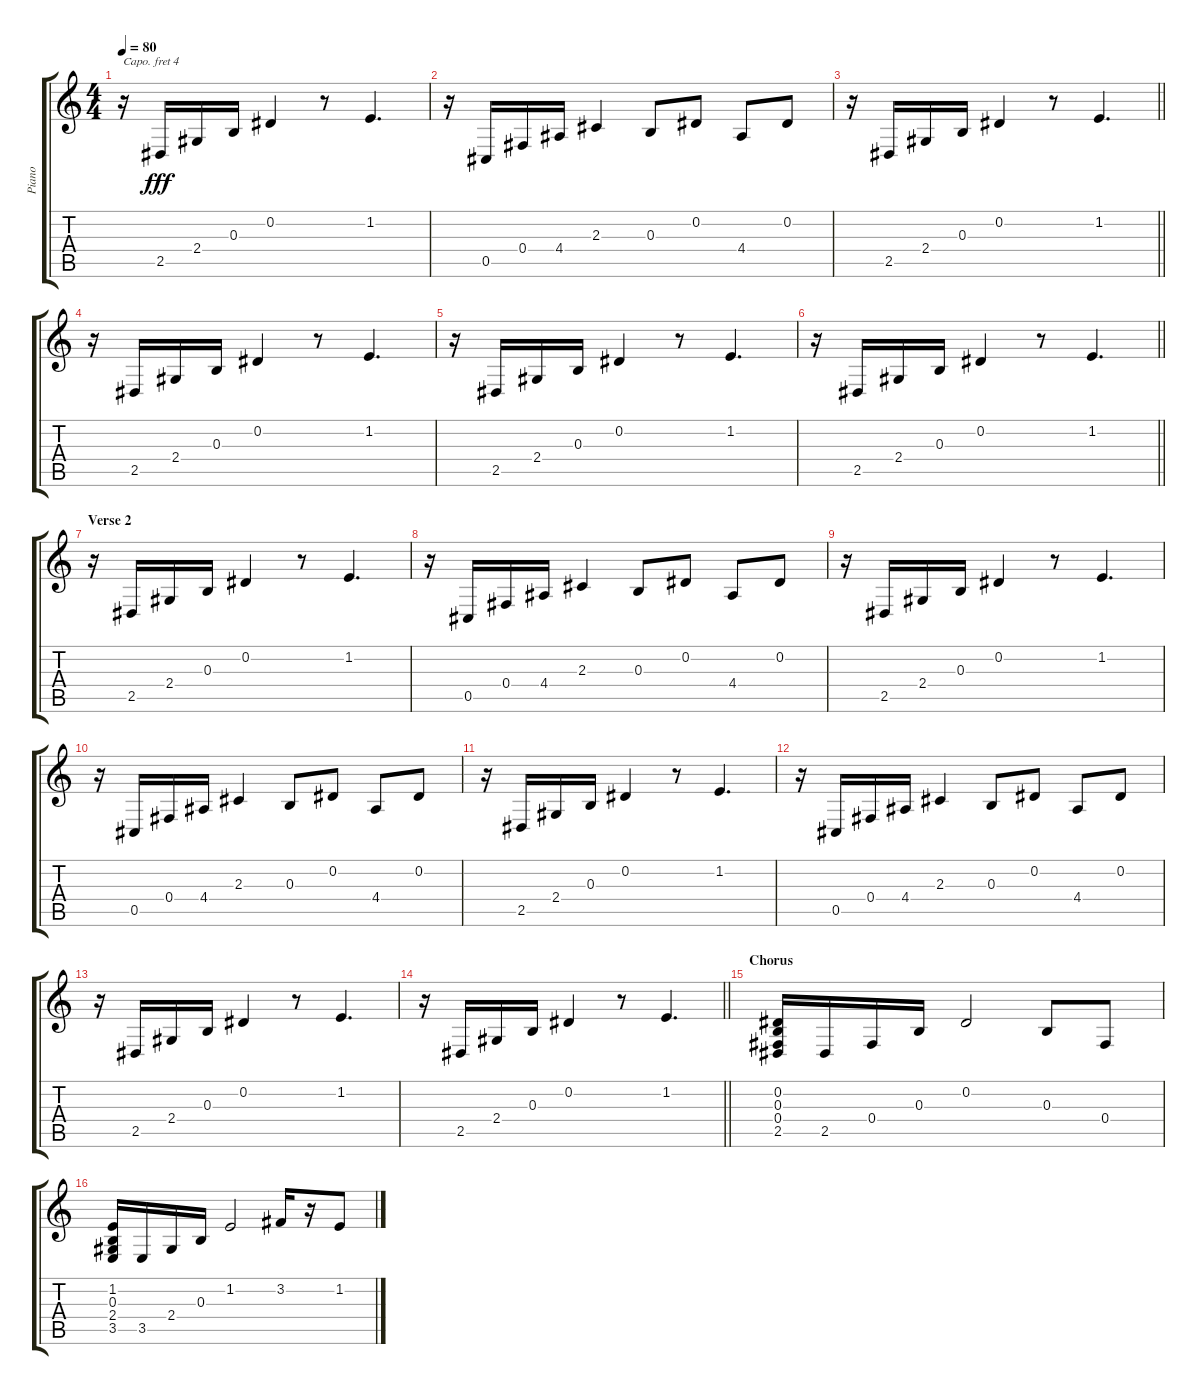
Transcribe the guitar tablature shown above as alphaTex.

\track ("Piano" "Piano") {instrument brightacousticpiano}
\staff {score tabs}
\capo 4
\tuning (E4 B3 G3 D3 A2 E2) {hide}
\ts (4 4)
\tempo 80
\clef g2
\ks c
r.16{dy fff} 2.5.16 2.4.16 0.3.16 0.2.4 r.8 1.2.4{d} |
r.16 0.5.16 0.4.16 4.4.16 2.3.4 0.3.8 0.2.8 4.4.8 0.2.8 |
\barLineRight lightlight
r.16 2.5.16 2.4.16 0.3.16 0.2.4 r.8 1.2.4{d} |
r.16 2.5.16 2.4.16 0.3.16 0.2.4 r.8 1.2.4{d} |
r.16 2.5.16 2.4.16 0.3.16 0.2.4 r.8 1.2.4{d} |
\barLineRight lightlight
r.16 2.5.16 2.4.16 0.3.16 0.2.4 r.8 1.2.4{d} |
\section ("" "Verse 2")
r.16 2.5.16 2.4.16 0.3.16 0.2.4 r.8 1.2.4{d} |
r.16 0.5.16 0.4.16 4.4.16 2.3.4 0.3.8 0.2.8 4.4.8 0.2.8 |
r.16 2.5.16 2.4.16 0.3.16 0.2.4 r.8 1.2.4{d} |
r.16 0.5.16 0.4.16 4.4.16 2.3.4 0.3.8 0.2.8 4.4.8 0.2.8 |
r.16 2.5.16 2.4.16 0.3.16 0.2.4 r.8 1.2.4{d} |
r.16 0.5.16 0.4.16 4.4.16 2.3.4 0.3.8 0.2.8 4.4.8 0.2.8 |
r.16 2.5.16 2.4.16 0.3.16 0.2.4 r.8 1.2.4{d} |
\barLineRight lightlight
r.16 2.5.16 2.4.16 0.3.16 0.2.4 r.8 1.2.4{d} |
\section ("" "Chorus")
(0.2 0.3 0.4 2.5).16 2.5.16 0.4.16 0.3.16 0.2.2 0.3.8 0.4.8 |
(1.2 0.3 2.4 3.5).16 3.5.16 2.4.16 0.3.16 1.2.2 3.2.16 r.16 1.2.8
